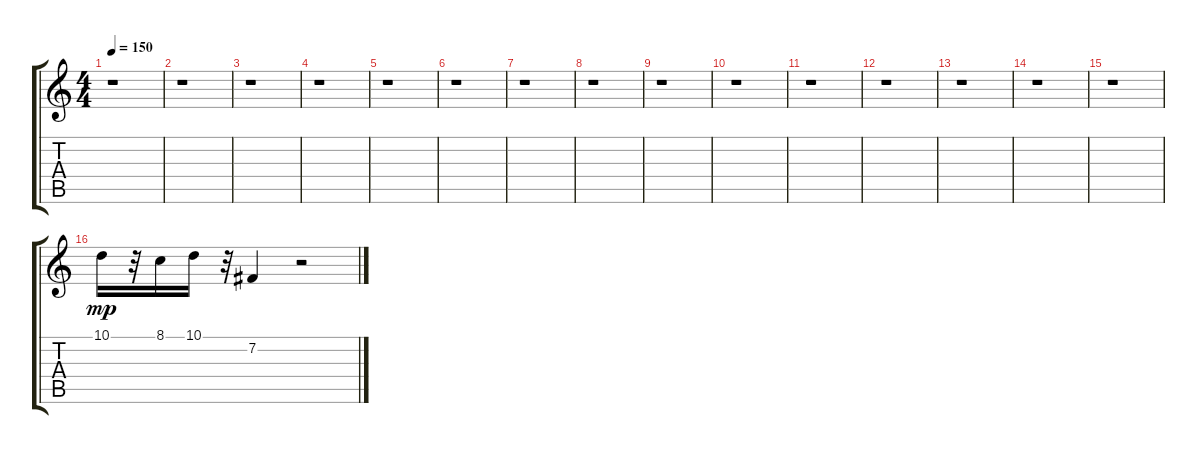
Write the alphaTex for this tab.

\track "" {instrument brasssection}
\staff {score tabs}
\tuning (E4 B3 G3 D3 A2 E2) {hide}
\ts (4 4)
\tempo 150
\clef g2
\ks c
r.1{dy f} |
r.1 |
r.1 |
r.1 |
r.1 |
r.1 |
r.1 |
r.1 |
r.1 |
r.1 |
r.1 |
r.1 |
r.1 |
r.1 |
r.1 |
10.1.16{dy mp} r.32 8.1.16 10.1.16 r.32 7.2.4 r.2
